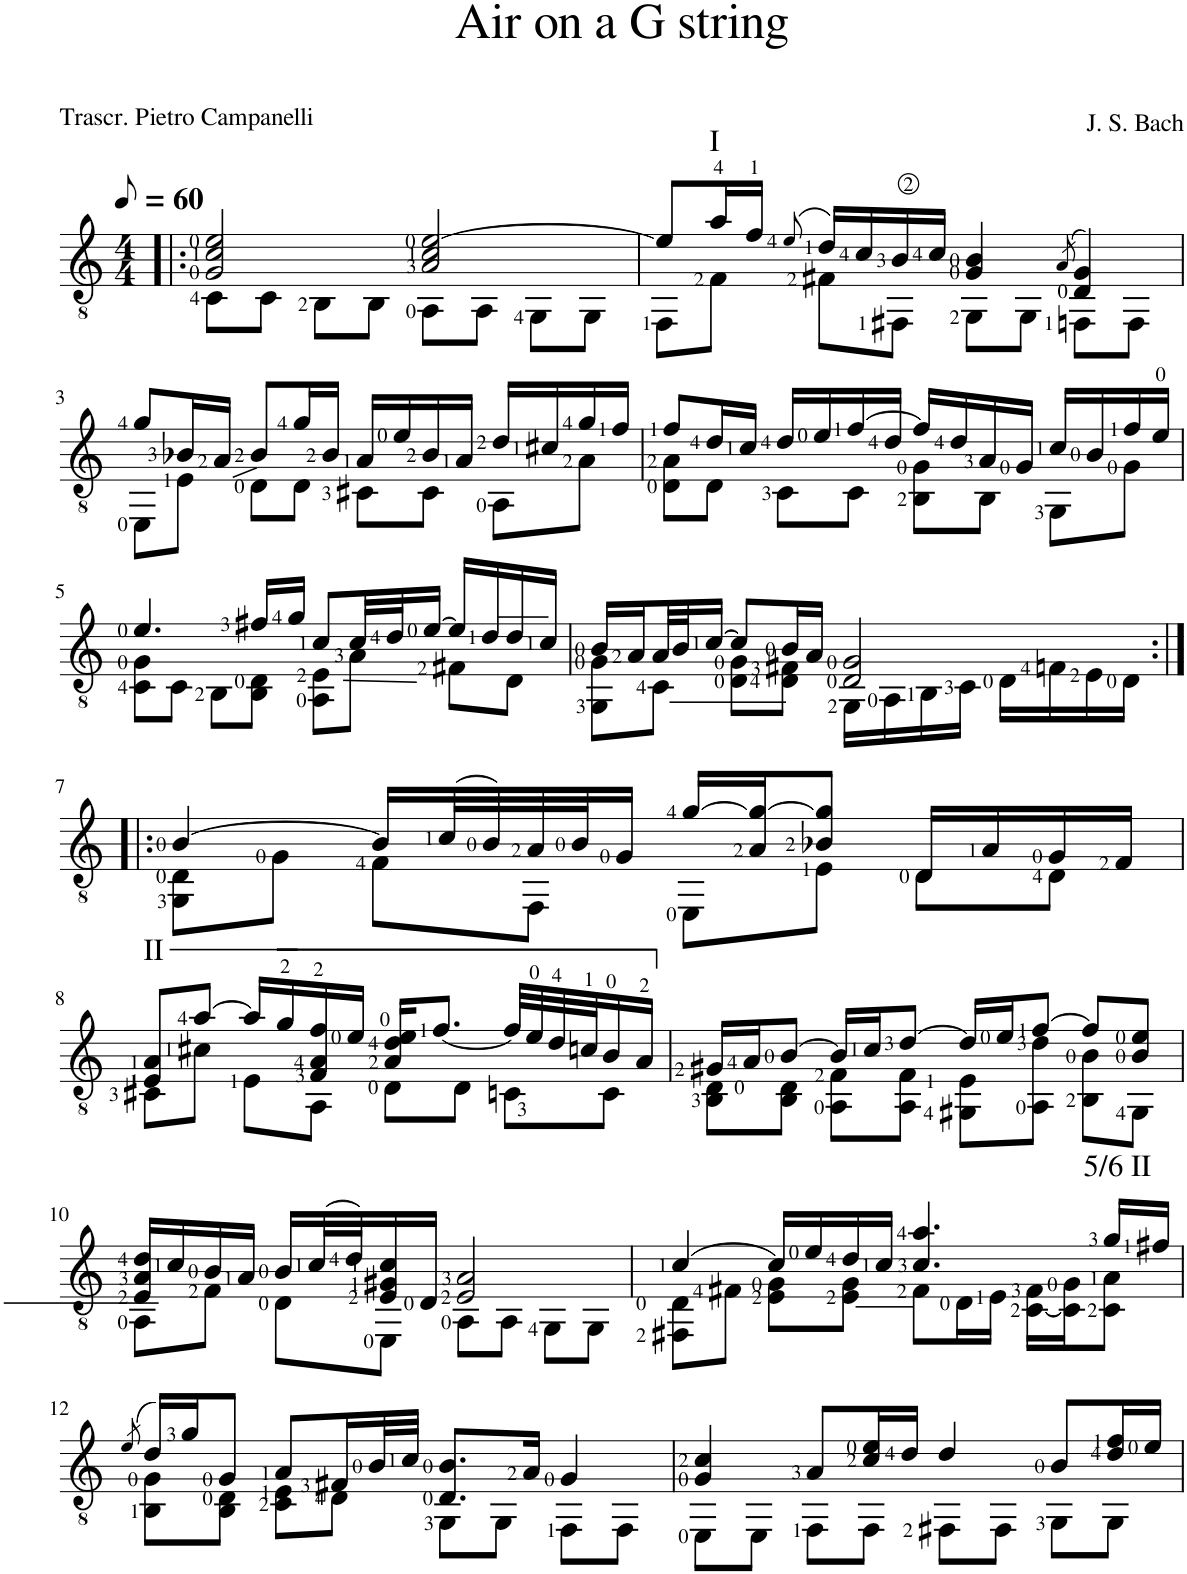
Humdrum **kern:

**kern
*part1
*staff1
*I"Classical Guitar
*I'Guit.
*clefGv2
*k[]
*M4/4
*MM30
=1!|:
*^
2G/ 2c/ 2e/	8C\L
.	8C\J
.	8BB\L
.	8BB\J
2A/ 2c/ [2e/	8AA\L
.	8AA\J
.	8GG\L
.	8GG\J
=2	=2
8e/L]	8FF\L
!LO:TX:a:t=I	!
16a/L	8F\J
16f/JJ	.
(8qe/	.
16d/LL)	8F#X\L
16c/	.
16B/	8FF#X\J
16c/JJ	.
4G/ 4B/	8GG\L
.	8GG\J
(>8qA/	.
4D/ 4G/)	8FFn\L
.	8FF\J
!!LO:LB:g=z	!!
=3	=3
8g/L	8EE\L
16B-X/L	8E\J
16A/JJ	.
8B-/L	8D\L
16g/L	8D\J
16B-/JJ	.
16A/LL	8C#X\L
16e/	.
16B-/	8C#\J
16A/JJ	.
16d/LL	8AA\L
16c#X/	.
16g/	8A\J
16f/JJ	.
=4	=4
8f/L	8D\ 8A\L
16d/L	8D\J
16c/JJ	.
16d/LL	8C\L
16e/	.
[16f/	8C\J
16d/JJ	.
16f/LL]	8BB\ 8G\L
16d/	.
16A/	8BB\J
16G/JJ	.
16c/LL	8GG\L
16B/	.
16f/	8G\J
16e/JJ	.
!!LO:LB:g=z	!!
=5	=5
4.e/	8C\ 8G\L
.	8C\J
.	8BB\L
16f#X/LL	8BB\ 8D\J
16g/JJ	.
8c/L	8AA\ 8E\L
32c/LL	8A\J
32d/J	.
[16e/JJ	.
16e/LL]	8F#X\L
16d/	.
16d/	8D\J
16c/JJ	.
=6	=6
16B/LL	8GG\ 8G\L
16A/	.
32A/L	8C\J
32B/J	.
[16c/JJ	.
8c/L]	8D\ 8G\L
16B/L	8D\ 8F#X\J
16A/JJ	.
2D/ 2G/	16GG\LL
.	16AA\
.	16BB\
.	16C\JJ
.	16D\LL
.	16Fn\
.	16E\
.	16D\JJ
!!LO:LB:g=z	!!
=7:|!|:	=7:|!|:
[4B/	8GG\ 8D\L
.	8G\J
16B/LL]	8F\L
(32c/L	.
32B/)	.
32A/	8FF\J
32B/J	.
16G/JJ	.
[16g/LL	8EE\L
16A/ 16g/_J	.
8B-X/ 8g/]J	8E\J
16D/LL	8D\L
16A/	.
16G/	8D\J
16F/JJ	.
!!LO:LB:g=z	!!
=8	=8
!LO:TX:a:t=II	!
8E/ 8A/L	8C#X\L
[8a/J	8c#X\J
16a/LL]	8E\L
16g/	.
16F/ 16A/ 16f/	8AA\J
16e/JJ	.
16A/ 16d/ 16e/KL	8D\L
[<8.f/J	.
.	8D\J
32f/LLL]	8Cn\L
32e/	.
32d/	.
32cn/J	.
16B/	8C\J
16A/JJ	.
=9	=9
16G#X/LL	8BB\ 8D\L
16A/J	.
[8B/J	8BB\ 8D\J
16B/LL]	8AA\ 8F\L
16c/J	.
[8d/J	8AA\ 8F\J
16d/LL]	8GG#X\ 8E\L
16e/J	.
[8f/J	8AA\ 8d\J
8f/L]	8BB\ 8B\L
8B/ 8e/J	8GG#\J
!!LO:LB:g=z	!!
=10	=10
16E/ 16A/ 16d/LL	8AA\L
16c/	.
16B/	8F\J
16A/JJ	.
16B/LL	8D\L
(32c/L	.
32d/J)	.
16E/ 16G#X/ 16c/	8EE\J
16D/JJ	.
2E/ 2A/	8AA\L
.	8AA\J
.	8GG\L
.	8GG\J
=11	=11
[4c/	8FF#X\ 8D\L
.	8F#X\J
16c/LL]	8E\ 8G\L
16e/	.
16d/	8E\ 8G\J
16c/JJ	.
4.c/ 4.a/	8F#\L
.	16D\L
.	16E\JJ
.	[16C\ 16F#\LL
.	16C\] 16G\J
!LO:TX:a:t=5/6 II	!
16g/LL	8C\ 8A\J
16f#X/JJ	.
!!LO:LB:g=z	!!
=12	=12
(8qe/	.
16d/LL)	8BB\ 8G\L
16g/J	.
8G/J	8BB\ 8D\J
8A/L	8C\ 8E\L
16F#X/L	8D\J
32B/L	.
32c/JJJ	.
8.D/ 8.B/L	8GG\L
.	8GG\J
16A/Jk	.
4G/	8FF\L
.	8FF\J
=13	=13
4G/ 4c/	8EE\L
.	8EE\J
8A/L	8FF\L
16c/ 16e/L	8FF\J
16d/JJ	.
4d/	8FF#X\L
.	8FF#\J
8B/L	8GG\L
16d/ 16f/L	8GG\J
16e/JJ	.
*v	*v
=
*-
